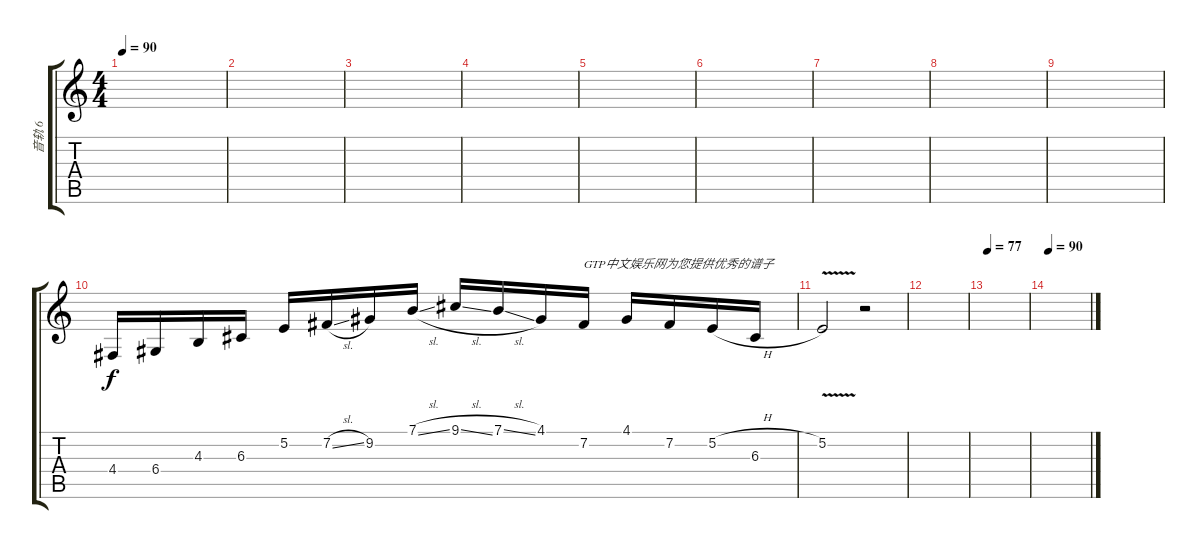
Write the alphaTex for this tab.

\track ("音轨 6" "音轨 6") {instrument tangoaccordion}
\staff {score tabs}
\tuning (E4 B3 G3 D3 A2 E2) {hide}
\ts (4 4)
\tempo 90
\clef g2
\ks c
|
|
|
|
|
|
|
|
|
4.4.16 6.4.16 4.3.16 6.3.16 5.2.16 7.2{sl}.16 9.2.16 7.1{sl}.16 9.1{sl}.16 7.1{sl}.16 4.1.16 7.2.16{txt "GTP中文娱乐网为您提供优秀的谱子"} 4.1.16 7.2.16 5.2{h}.16 6.3.16 |
5.2{v}.2 r.2 |
|
\tempo 77
|
\tempo 90
